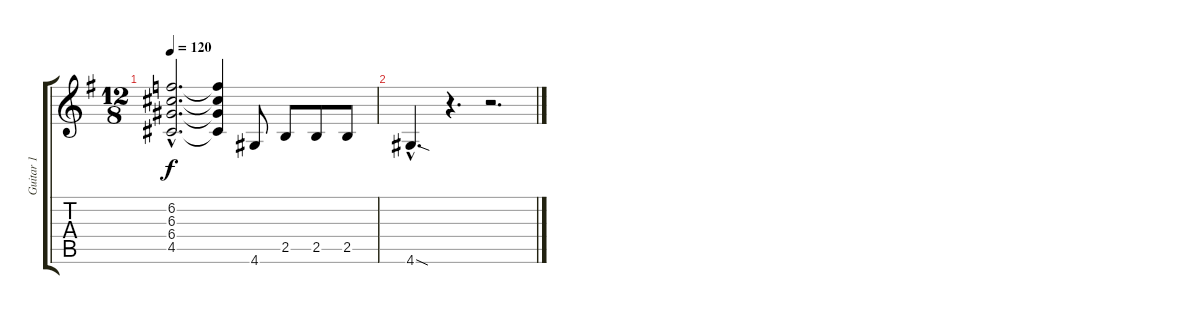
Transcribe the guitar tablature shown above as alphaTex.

\track ("Guitar 1" "Guitar 1") {instrument distortionguitar}
\staff {score tabs}
\tuning (E4 B3 G3 D3 A2 E2) {hide}
\ts (12 8)
\tempo 120
\clef g2
\ks g
(6.2{hac t} 6.3{hac t} 6.4{hac t} 4.5{hac t}).2{d dy f} (6.2{t} 6.3{t} 6.4{t} 4.5{t}).4 4.6.8 2.5.8 2.5.8 2.5.8 |
4.6{sod hac}.4{d} r.4{d} r.2{d}
